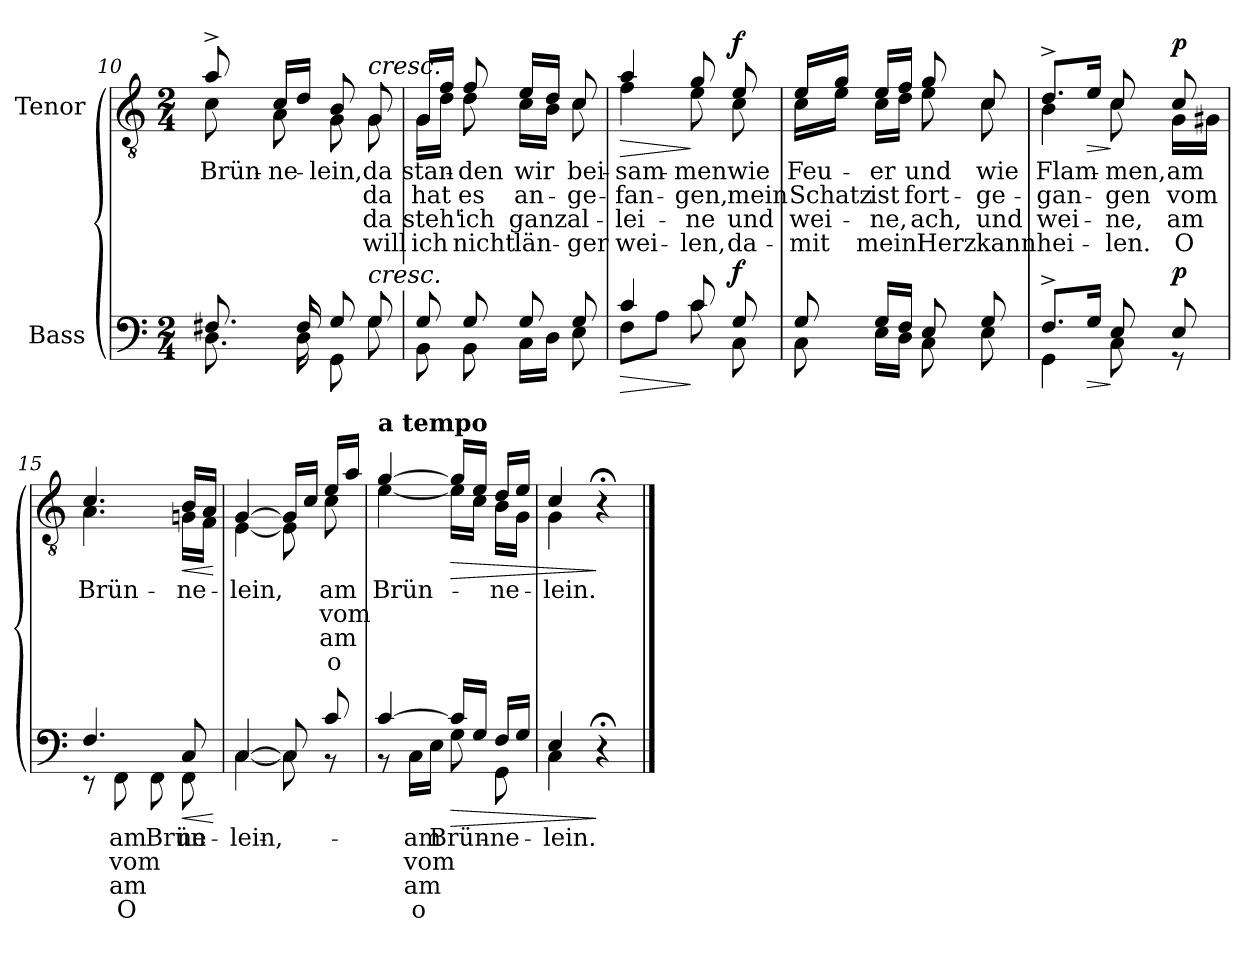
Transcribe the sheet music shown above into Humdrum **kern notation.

**kern	**text	**text	**text	**text	**dynam	**kern	**text	**text	**text	**text	**dynam
*part2	*part2	*part2	*part2	*part2	*part2	*part1	*part1	*part1	*part1	*part1	*part1
*staff2	*staff2	*staff2	*staff2	*staff2	*staff2	*staff1	*staff1	*staff1	*staff1	*staff1	*staff1
*I"Bass	*	*	*	*	*	*I"Tenor	*	*	*	*	*
*clefF4	*	*	*	*	*	*clefGv2	*	*	*	*	*
*k[]	*	*	*	*	*	*k[]	*	*	*	*	*
*M2/4	*	*	*	*	*	*M2/4	*	*	*	*	*
=10	=10	=10	=10	=10	=10	=10	=10	=10	=10	=10	=10
*^	*	*	*	*	*	*	*	*	*	*	*
!	!	!	!	!	!	!	!	!LO:LY:b	!	!	!	!
*	*	*	*	*	*	*	*^	*	*	*	*	*
8.F#X/	8.D\	.	.	.	.	.	8a^/	8c\	Brün-	.	.	.	.
!	!	!	!	!	!	!	!	!	!LO:LY:b	!	!	!	!
.	.	.	.	.	.	.	16c/LL	8A\	-ne-	.	.	.	.
16F#/	16D\	.	.	.	.	.	16d/JJ	.	.	.	.	.	.
!	!	!	!	!	!	!	!	!	!LO:LY:b	!	!	!	!
8G/	8GG\	.	.	.	.	.	8B/	8G\	-lein,	.	.	.	.
!	!	!	!	!	!	!	!LO:TX:a:i:t=cresc.	!	!	!	!	!	!
!LO:TX:a:i:t=cresc.	!	!	!	!	!	!	!	!	!	!	!	!	!
!	!	!	!	!	!	!	!	!	!LO:LY:b	!LO:LY:b	!LO:LY:b	!LO:LY:b	!
8G/	8G\	.	.	.	.	.	8G/	8G\	da	da	da	will	.
=11	=11	=11	=11	=11	=11	=11	=11	=11	=11	=11	=11	=11	=11
!	!	!	!	!	!	!	!	!	!LO:LY:b	!LO:LY:b	!LO:LY:b	!LO:LY:b	!
8G/	8BB\	.	.	.	.	.	16G/LL	16G\LL	stan-	hat	steh'	ich	.
.	.	.	.	.	.	.	16f/JJ	16d\JJ	.	.	.	.	.
!	!	!	!	!	!	!	!	!	!LO:LY:b	!LO:LY:b	!LO:LY:b	!LO:LY:b	!
8G/	8BB\	.	.	.	.	.	8f/	8d\	-den	es	ich	nicht	.
!	!	!	!	!	!	!	!	!	!LO:LY:b	!LO:LY:b	!LO:LY:b	!LO:LY:b	!
8G/	16C\LL	.	.	.	.	.	16e/LL	16c\LL	wir	an-	ganz	län-	.
.	16D\JJ	.	.	.	.	.	16d/JJ	16B\JJ	.	.	.	.	.
!	!	!	!	!	!	!	!	!	!LO:LY:b	!LO:LY:b	!LO:LY:b	!LO:LY:b	!
8G/	8E\	.	.	.	.	.	8c/	8c\	bei-	-ge-	al-	-ger	.
!!LO:LB:g=z	!!
=12	=12	=12	=12	=12	=12	=12	=12	=12	=12	=12	=12	=12	=12
!	!	!	!	!	!	!LO:HP:b	!	!	!LO:LY:b	!LO:LY:b	!LO:LY:b	!LO:LY:b	!LO:HP:b
4c/	8F\L	.	.	.	.	>	4a/	4f\	-sam-	-fan-	-lei-	wei-	>
.	8A\J	.	.	.	.	.	.	.	.	.	.	.	.
!	!	!	!	!	!	!	!	!	!LO:LY:b	!LO:LY:b	!LO:LY:b	!LO:LY:b	!
8c/	8c\	.	.	.	.	]	8g/	8e\	-men	-gen,	-ne	-len,	]
!	!	!	!	!	!	!LO:DY:a	!	!	!LO:LY:b	!LO:LY:b	!LO:LY:b	!LO:LY:b	!LO:DY:a
8G/	8C\	.	.	.	.	f	8e/	8c\	wie	mein	und	da-	f
=13	=13	=13	=13	=13	=13	=13	=13	=13	=13	=13	=13	=13	=13
!	!	!	!	!	!	!	!	!	!LO:LY:b	!LO:LY:b	!LO:LY:b	!LO:LY:b	!
8G/	8C\	.	.	.	.	.	16e/LL	16c\LL	Feu-	Schatz	wei-	-mit	.
.	.	.	.	.	.	.	16g/JJ	16e\JJ	.	.	.	.	.
!	!	!	!	!	!	!	!	!	!LO:LY:b	!LO:LY:b	!LO:LY:b	!LO:LY:b	!
16G/LL	16E\LL	.	.	.	.	.	16e/LL	16c\LL	-er	ist	-ne,	mein	.
16F/JJ	16D\JJ	.	.	.	.	.	16f/JJ	16d\JJ	.	.	.	.	.
!	!	!	!	!	!	!	!	!	!LO:LY:b	!LO:LY:b	!LO:LY:b	!LO:LY:b	!
8E/	8C\	.	.	.	.	.	8g/	8e\	und	fort-	ach,	Herz	.
!	!	!	!	!	!	!	!	!	!LO:LY:b	!LO:LY:b	!LO:LY:b	!LO:LY:b	!
8G/	8E\	.	.	.	.	.	8c/	8c\	wie	-ge-	und	kann	.
=14	=14	=14	=14	=14	=14	=14	=14	=14	=14	=14	=14	=14	=14
!	!	!	!	!	!	!	!	!	!LO:LY:b	!LO:LY:b	!LO:LY:b	!LO:LY:b	!
8.F^/L	4GG\	.	.	.	.	.	8.d^/L	4B\	Flam-	-gan-	wei-	hei-	.
!	!	!	!	!	!	!LO:HP:b	!	!	!	!	!	!	!LO:HP:b
16G/Jk	.	.	.	.	.	>	16e/Jk	.	.	.	.	.	>
!	!	!	!	!	!	!	!	!	!LO:LY:b	!LO:LY:b	!LO:LY:b	!LO:LY:b	!
8E/	8C\	.	.	.	.	]	8c/	8c\	-men,	-gen	-ne,	-len.	]
!	!	!	!	!	!	!LO:DY:a	!	!	!LO:LY:b	!LO:LY:b	!LO:LY:b	!LO:LY:b	!LO:DY:a
8E/	8r	.	.	.	.	p	8c/	16G\LL	am	vom	am	O	p
.	.	.	.	.	.	.	.	16G#X\JJ	.	.	.	.	.
!!LO:LB:g=z	!!
=15	=15	=15	=15	=15	=15	=15	=15	=15	=15	=15	=15	=15	=15
!	!	!	!	!	!	!	!	!	!LO:LY:b	!	!	!	!
4.F/	8r	.	.	.	.	.	4.c/	4.A\	Brün-	.	.	.	.
!	!	!LO:LY:b	!LO:LY:b	!LO:LY:b	!LO:LY:b	!	!	!	!	!	!	!	!
.	8FF\	am	vom	am	O	.	.	.	.	.	.	.	.
!	!	!LO:LY:b	!	!	!	!	!	!	!	!	!	!	!
.	8FF\	Brün-	.	.	.	.	.	.	.	.	.	.	.
!	!	!LO:LY:b	!	!	!	!LO:HP:b	!	!	!LO:LY:b	!	!	!	!LO:HP:b
8C/	8FF\	-ne-	.	.	.	<	16B/LL	16Gn\LL	-ne-	.	.	.	<
.	.	.	.	.	.	.	16A/JJ	16F\JJ	.	.	.	.	.
*v	*v	*	*	*	*	*	*	*	*	*	*	*	*
*	*	*	*	*	*	*v	*v	*	*	*	*	*
.	.	.	.	.	[	.	.	.	.	.	[
=16	=16	=16	=16	=16	=16	=16	=16	=16	=16	=16	=16
*^	*	*	*	*	*	*	*	*	*	*	*
!	!	!LO:LY:b	!	!	!	!	!	!LO:LY:b	!	!	!	!
*	*	*	*	*	*	*	*^	*	*	*	*	*
[4C/	[4C\	-lein,	.	.	.	.	[4G/	[4E\	-lein,	.	.	.	.
8C/]	8C\]	.	.	.	.	.	16G/LL]	8E\]	.	.	.	.	.
.	.	.	.	.	.	.	16c/JJ	.	.	.	.	.	.
!	!	!	!	!	!	!	!	!	!LO:LY:b	!LO:LY:b	!LO:LY:b	!LO:LY:b	!
8c/	8r	.	.	.	.	.	16e/LL	8c\	am	vom	am	o	.
.	.	.	.	.	.	.	16a/JJ	.	.	.	.	.	.
=17	=17	=17	=17	=17	=17	=17	=17	=17	=17	=17	=17	=17	=17
!	!	!	!	!	!	!	!LO:TX:a:B:t=a tempo	!	!	!	!	!	!
!	!	!	!	!	!	!	!	!	!LO:LY:b	!	!	!	!
[4c/	8r	.	.	.	.	.	[4g/	[4e\	Brün-	.	.	.	.
!	!	!LO:LY:b	!LO:LY:b	!LO:LY:b	!LO:LY:b	!	!	!	!	!	!	!	!
.	16C\LL	am	vom	am	o	.	.	.	.	.	.	.	.
.	16E\JJ	.	.	.	.	.	.	.	.	.	.	.	.
!	!	!LO:LY:b	!	!	!	!LO:HP:b	!	!	!	!	!	!	!LO:HP:b
16c/LL]	8G\	Brün-	.	.	.	>	16g/LL]	16e\LL]	.	.	.	.	>
16G/JJ	.	.	.	.	.	.	16e/JJ	16c\JJ	.	.	.	.	.
!	!	!LO:LY:b	!	!	!	!	!	!	!LO:LY:b	!	!	!	!
16F/LL	8GG\	-ne-	.	.	.	.	16d/LL	16B\LL	-ne-	.	.	.	.
16G/JJ	.	.	.	.	.	.	16e/JJ	16G\JJ	.	.	.	.	.
=18	=18	=18	=18	=18	=18	=18	=18	=18	=18	=18	=18	=18	=18
!	!	!LO:LY:b	!	!	!	!	!	!	!LO:LY:b	!	!	!	!
4E/	4C\	-lein.	.	.	.	.	4c/	4G\	-lein.	.	.	.	.
4r;<	4ryy	.	.	.	.	]	4r;<	4ryy	.	.	.	.	]
*v	*v	*	*	*	*	*	*	*	*	*	*	*	*
*	*	*	*	*	*	*v	*v	*	*	*	*	*
==	==	==	==	==	==	==	==	==	==	==	==
*-	*-	*-	*-	*-	*-	*-	*-	*-	*-	*-	*-
